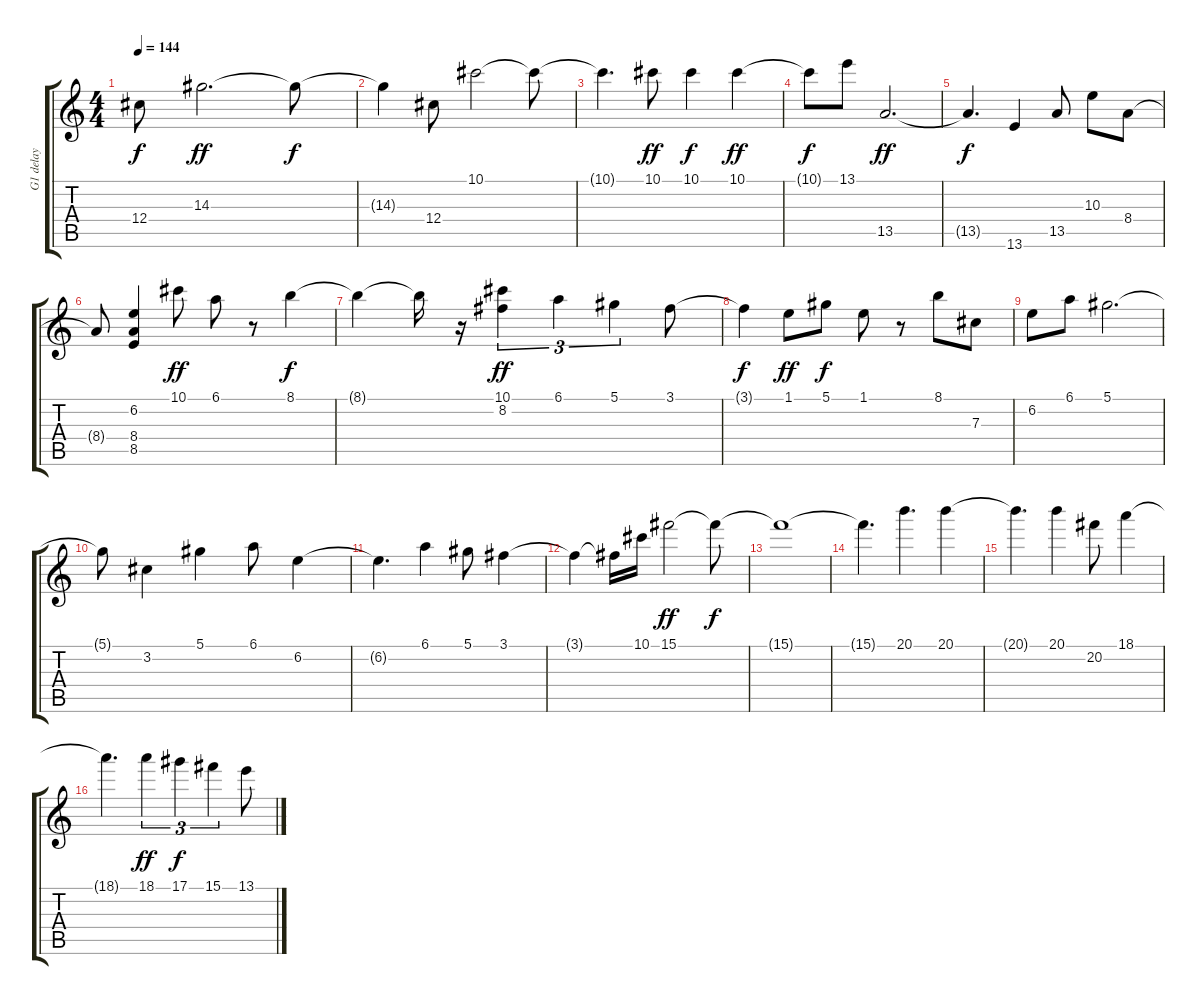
\track ("G1 delay" "G1 delay") {instrument overdrivenguitar}
\staff {score tabs}
\tuning (Eb4 Bb3 Gb3 Db3 Ab2 Eb2) {hide}
\ts (4 4)
\tempo 144
\clef g2
\ks c
12.4.8{dy f} 14.3.2{d dy ff} 14.3{t}.8{dy f} |
14.3{t}.4 12.4.8 10.1.2 10.1{t}.8 |
10.1{t}.4{d} 10.1.8{dy ff} 10.1.4{dy f} 10.1.4{dy ff} |
10.1{t}.8{dy f} 13.1.8 13.5.2{d dy ff} |
13.5{t}.4{d dy f} 13.6.4 13.5.8 10.3.8 8.4.8 |
8.4{t}.8 (6.2 8.4 8.5).4 10.1.8{dy ff} 6.1.8 r.8 8.1.4{dy f} |
8.1{t}.4 8.1{t}.16 r.16 (10.1 8.2).4{tu (3 2) dy ff} 6.1.4{tu (3 2)} 5.1.4{tu (3 2)} 3.1.8 |
3.1{t}.4{dy f} 1.1.8{dy ff} 5.1.8{dy f} 1.1.8 r.8 8.1.8 7.3.8 |
6.2.8 6.1.8 5.1.2{d} |
5.1{t}.8 3.2.4 5.1.4 6.1.8 6.2.4 |
6.2{t}.4{d} 6.1.4 5.1.8 3.1.4 |
3.1{t}.4 3.1{t}.16 10.1.16 15.1.2{dy ff} 15.1{t}.8{dy f} |
15.1{t}.1 |
15.1{t}.4{d} 20.1.4{d} 20.1.4 |
20.1{t}.4{d} 20.1.4 20.2.8 18.1.4 |
18.1{t}.4{d} 18.1.4{tu (3 2) dy ff} 17.1.4{tu (3 2) dy f} 15.1.4{tu (3 2)} 13.1.8
